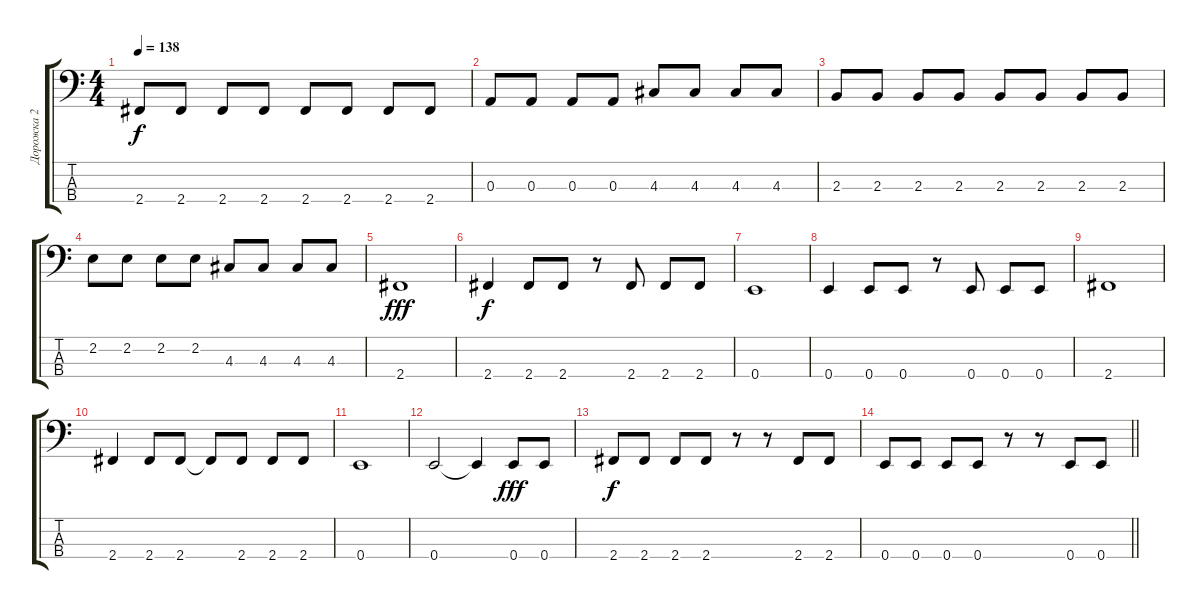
\track ("Дорожка 2" "Дорожка 2") {instrument electricbassfinger}
\staff {score tabs}
\tuning (G2 D2 A1 E1) {hide}
\ts (4 4)
\tempo 138
\clef f4
\ks c
2.4.8{dy f} 2.4.8 2.4.8 2.4.8 2.4.8 2.4.8 2.4.8 2.4.8 |
0.3.8 0.3.8 0.3.8 0.3.8 4.3.8 4.3.8 4.3.8 4.3.8 |
2.3.8 2.3.8 2.3.8 2.3.8 2.3.8 2.3.8 2.3.8 2.3.8 |
2.2.8 2.2.8 2.2.8 2.2.8 4.3.8 4.3.8 4.3.8 4.3.8 |
2.4.1{dy fff} |
2.4.4{dy f} 2.4.8 2.4.8 r.8 2.4.8 2.4.8 2.4.8 |
0.4.1 |
0.4.4 0.4.8 0.4.8 r.8 0.4.8 0.4.8 0.4.8 |
2.4.1 |
2.4.4 2.4.8 2.4.8 2.4{t}.8 2.4.8 2.4.8 2.4.8 |
0.4.1 |
0.4.2 0.4{t}.4 0.4.8{dy fff} 0.4.8 |
2.4.8{dy f} 2.4.8 2.4.8 2.4.8 r.8 r.8 2.4.8 2.4.8 |
\barLineRight lightlight
0.4.8 0.4.8 0.4.8 0.4.8 r.8 r.8 0.4.8 0.4.8
